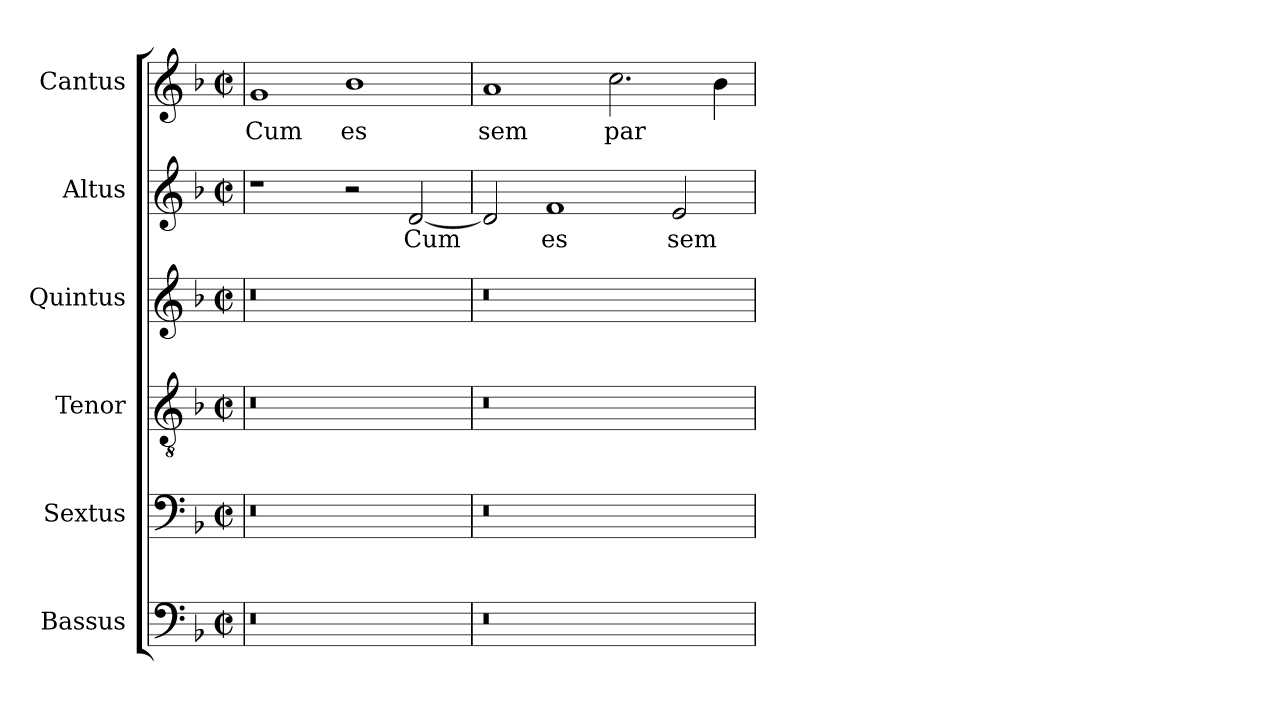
**kern	**kern	**kern	**kern	**kern	**text	**kern	**text
*part6	*part5	*part4	*part3	*part2	*part2	*part1	*part1
*staff6	*staff5	*staff4	*staff3	*staff2	*staff2	*staff1	*staff1
*I"Bassus	*I"Sextus	*I"Tenor	*I"Quintus	*I"Altus	*	*I"Cantus	*
!!LO:PB:g=z
*stria5	*stria5	*stria5	*stria5	*stria5	*	*stria5	*
*clefF4	*clefF4	*clefGv2	*clefG2	*clefG2	*	*clefG2	*
*k[b-]	*k[b-]	*k[b-]	*k[b-]	*k[b-]	*	*k[b-]	*
*F:	*F:	*F:	*F:	*F:	*	*F:	*
*M2/2	*M2/2	*M2/2	*M2/2	*M2/2	*	*M2/2	*
*met(c|)	*met(c|)	*met(c|)	*met(c|)	*met(c|)	*	*met(c|)	*
=1	=1	=1	=1	=1	=1!	=1!	=1!
!	!	!	!	!	!	!	!LO:LY:b:cj
0r	0r	0r	0r	1r	.	1g	Cum
!	!	!	!	!	!	!	!LO:LY:b:cj
.	.	.	.	2r	.	1b-	es
!	!	!	!	!	!LO:LY:b	!	!
.	.	.	.	[<2d/	Cum	.	.
=2	=2	=2	=2	=2	=2	=2	=2
!	!	!	!	!	!	!	!LO:LY:b:cj
0r	0r	0r	0r	2d/]	.	1a	sem
!	!	!	!	!	!LO:LY:b:cj	!	!
.	.	.	.	1f	es	.	.
!	!	!	!	!	!	!	!LO:LY:b
.	.	.	.	.	.	2.cc\	par
!	!	!	!	!	!LO:LY:b:cj	!	!
.	.	.	.	2e/	sem	.	.
.	.	.	.	.	.	4b-\	.
=	=	=	=	=	=	=	=
*-	*-	*-	*-	*-	*-	*-	*-
